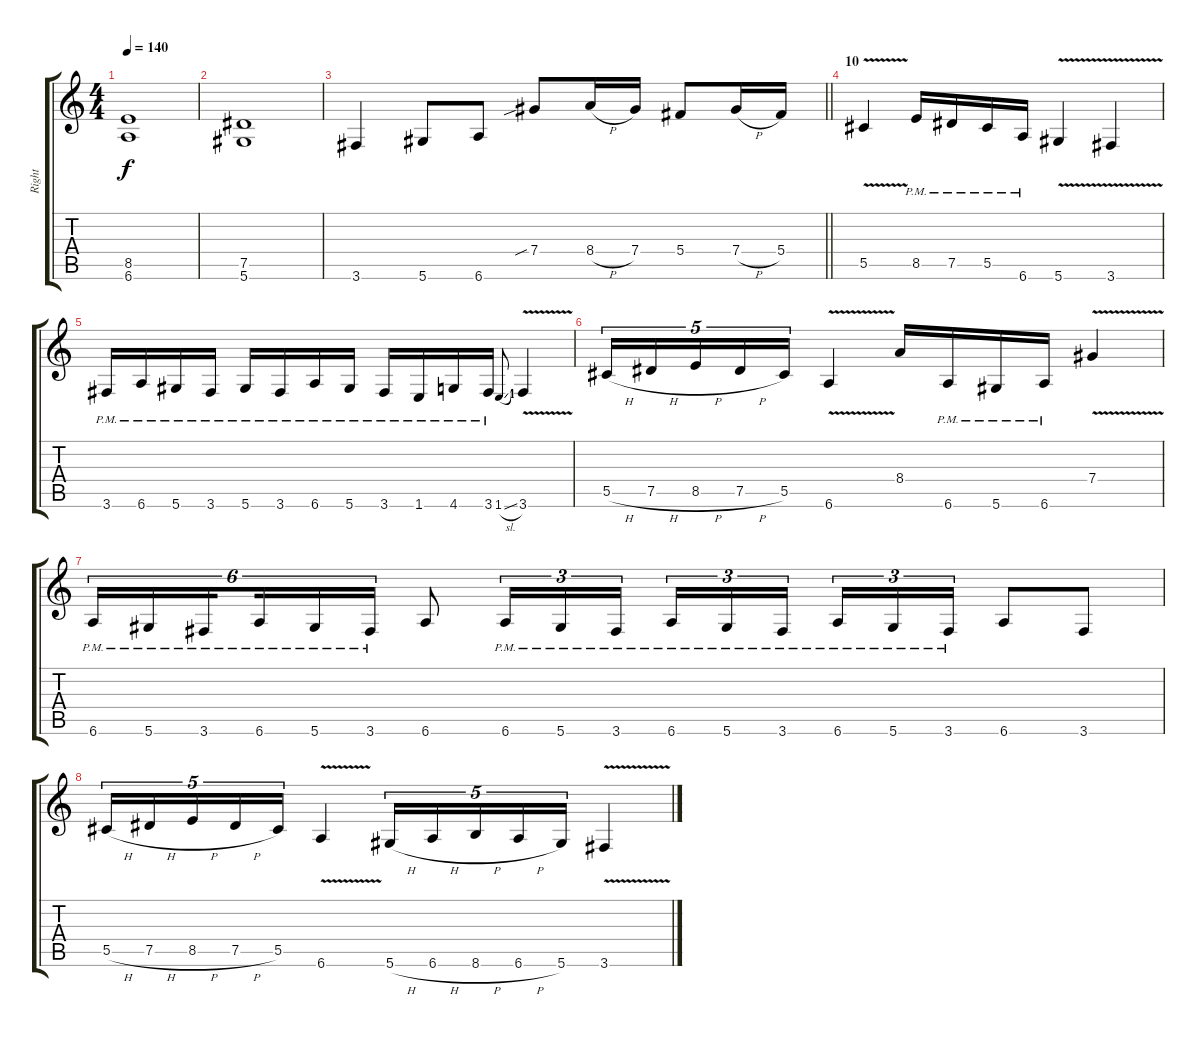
\track ("Right" "Right") {instrument distortionguitar}
\staff {score tabs}
\tuning (Eb4 Bb3 Gb3 Db3 Ab2 Eb2) {hide}
\ts (4 4)
\tempo 140
\clef g2
\ks c
(8.5 6.6).1{dy f} |
(7.5 5.6).1 |
\barLineRight lightlight
3.6.4 5.6.8 6.6.8 7.4{sib}.8 8.4{h}.16 7.4.16 5.4.8 7.4{h}.16 5.4.16 |
\section ("" "10")
5.5{v}.4 8.5{pm}.16 7.5{pm}.16 5.5{pm}.16 6.6{pm}.16 5.6{v}.4 3.6{v}.4 |
3.6{pm}.16 6.6{pm}.16 5.6{pm}.16 3.6{pm}.16 5.6{pm}.16 3.6{pm}.16 6.6{pm}.16 5.6{pm}.16 3.6{pm}.16 1.6{pm}.16 4.6{pm}.16 3.6{pm}.16 1.6{sl}.8{gr onbeat} 3.6{v lf 2}.4 |
5.5{h}.16{tu (5 4)} 7.5{h}.16{tu (5 4)} 8.5{h}.16{tu (5 4)} 7.5{h}.16{tu (5 4)} 5.5.16{tu (5 4)} 6.6{v}.4 8.4.16 6.6{pm}.16 5.6{pm}.16 6.6{pm}.16 7.4{v}.4 |
6.6{pm}.16{tu (6 4)} 5.6{pm}.16{tu (6 4)} 3.6{pm}.16{tu (6 4) beam splitsecondary} 6.6{pm}.16{tu (6 4)} 5.6{pm}.16{tu (6 4)} 3.6{pm}.16{tu (6 4)} 6.6.8 6.6{pm}.16{tu (3 2)} 5.6{pm}.16{tu (3 2)} 3.6{pm}.16{tu (3 2)} 6.6{pm}.16{tu (3 2)} 5.6{pm}.16{tu (3 2)} 3.6{pm}.16{tu (3 2) beam splitsecondary} 6.6{pm}.16{tu (3 2)} 5.6{pm}.16{tu (3 2)} 3.6{pm}.16{tu (3 2)} 6.6.8 3.6.8 |
5.5{h}.16{tu (5 4)} 7.5{h}.16{tu (5 4)} 8.5{h}.16{tu (5 4)} 7.5{h}.16{tu (5 4)} 5.5.16{tu (5 4)} 6.6{v}.4 5.6{h}.16{tu (5 4)} 6.6{h}.16{tu (5 4)} 8.6{h}.16{tu (5 4)} 6.6{h}.16{tu (5 4)} 5.6.16{tu (5 4)} 3.6{v}.4
